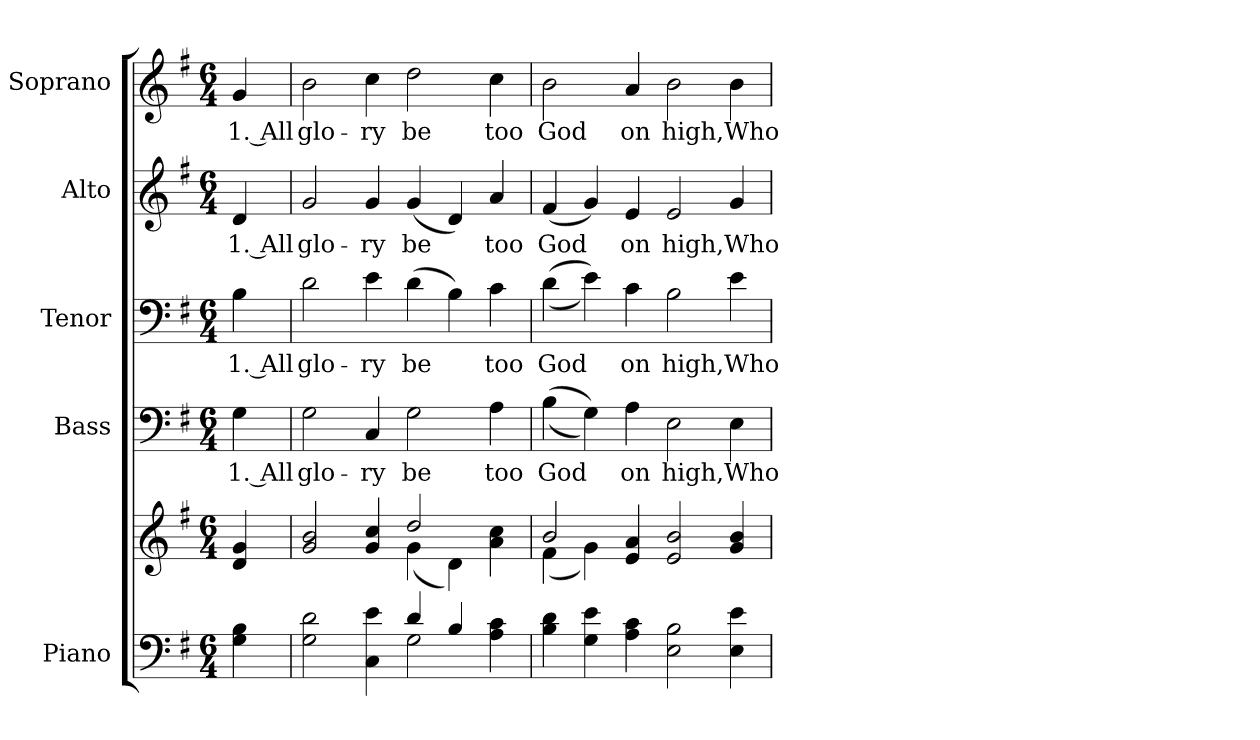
**kern	**kern	**kern	**text	**kern	**text	**kern	**text	**kern	**text
*part5	*part5	*part4	*part4	*part3	*part3	*part2	*part2	*part1	*part1
*staff6	*staff5	*staff4	*staff4	*staff3	*staff3	*staff2	*staff2	*staff1	*staff1
*I"Piano	*	*I"Bass	*	*I"Tenor	*	*I"Alto	*	*I"Soprano	*
*I'Pno.	*	*I'B.	*	*I'T.	*	*I'A.	*	*I'S.	*
!!LO:PB:g=z
*clefF4	*clefG2	*clefF4	*	*clefF4	*	*clefG2	*	*clefG2	*
*k[f#]	*k[f#]	*k[f#]	*	*k[f#]	*	*k[f#]	*	*k[f#]	*
*G:	*G:	*G:	*	*G:	*	*G:	*	*G:	*
*M6/4	*M6/4	*M6/4	*	*M6/4	*	*M6/4	*	*M6/4	*
*MM180	*MM180	*MM180	*	*MM180	*	*MM180	*	*MM180	*
=	=	=	=	=	=	=	=	=	=
!	!	!	!LO:LY:b:color=#000000	!	!	!	!	!	!
!	!	!	!	!	!LO:LY:b:color=#000000	!	!	!	!
!	!	!	!	!	!	!	!LO:LY:b:color=#000000	!	!
!	!	!	!	!	!	!	!	!	!LO:LY:b:color=#000000
4Gi\ 4Bi	4di/ 4gi	4Gi\	1. All	4Bi\	1. All	4di/	1. All	4gi/	1. All
=1	=1	=1	=1	=1	=1	=1	=1	=1	=1
*^	*^	*	*	*	*	*	*	*	*
!	!	!	!	!	!LO:LY:b:color=#000000	!	!	!	!	!	!
!	!	!	!	!	!	!	!LO:LY:b:color=#000000	!	!	!	!
!	!	!	!	!	!	!	!	!	!LO:LY:b:color=#000000	!	!
!	!	!	!	!	!	!	!	!	!	!	!LO:LY:b:color=#000000
2Gi\ 2di	2.ryy	2gi/ 2bi	2.ryy	2Gi\	glo-	2di\	glo-	2gi/	glo-	2bi\	glo-
!	!	!	!	!	!LO:LY:b:color=#000000	!	!	!	!	!	!
!	!	!	!	!	!	!	!LO:LY:b:color=#000000	!	!	!	!
!	!	!	!	!	!	!	!	!	!LO:LY:b:color=#000000	!	!
!	!	!	!	!	!	!	!	!	!	!	!LO:LY:b:color=#000000
4Ci\ 4ei	.	4gi/ 4cci	.	4Ci/	-ry	4ei\	-ry	4gi/	-ry	4cci\	-ry
!	!	!	!	!	!LO:LY:b:color=#000000	!	!	!	!	!	!
!	!	!	!	!	!	!	!LO:LY:b:color=#000000	!	!	!	!
!	!	!	!	!	!	!	!	!	!LO:LY:b:color=#000000	!	!
!	!	!	!	!	!	!	!	!	!	!	!LO:LY:b:color=#000000
4di/	2Gi\	2ddi/	(4gi\	2Gi\	be	(4di\	be	(4gi/	be	2ddi\	be
4Bi/	.	.	4di\)	.	.	4Bi\)	.	4di/)	.	.	.
!	!	!	!	!	!LO:LY:b:color=#000000	!	!	!	!	!	!
!	!	!	!	!	!	!	!LO:LY:b:color=#000000	!	!	!	!
!	!	!	!	!	!	!	!	!	!LO:LY:b:color=#000000	!	!
!	!	!	!	!	!	!	!	!	!	!	!LO:LY:b:color=#000000
4Ai\ 4ci	4ryy	4ai\ 4cci	4ryy	4Ai\	too	4ci\	too	4ai/	too	4cci\	too
*v	*v	*	*	*	*	*	*	*	*	*	*
=2	=2	=2	=2	=2	=2	=2	=2	=2	=2	=2
*^	*	*	*	*	*	*	*	*	*	*
!	!	!	!	!	!LO:LY:b:color=#000000	!	!	!	!	!	!
*v	*v	*	*	*	*	*	*	*	*	*	*
*^	*	*	*	*	*	*	*	*	*	*
!	!	!	!	!	!	!	!LO:LY:b:color=#000000	!	!	!	!
*v	*v	*	*	*	*	*	*	*	*	*	*
*^	*	*	*	*	*	*	*	*	*	*
!	!	!	!	!	!	!	!	!	!LO:LY:b:color=#000000	!	!
*v	*v	*	*	*	*	*	*	*	*	*	*
*^	*	*	*	*	*	*	*	*	*	*
!	!	!	!	!	!	!	!	!	!	!	!LO:LY:b:color=#000000
*v	*v	*	*	*	*	*	*	*	*	*	*
4Bi\ 4di	2bi/	(4f#i\	((4Bi\	God	((4di\	God	(4f#i/	God	2bi\	God
4Gi\ 4ei	.	4gi\)	4Gi\))	.	4ei\))	.	4gi/)	.	.	.
!	!	!	!	!LO:LY:b:color=#000000	!	!	!	!	!	!
!	!	!	!	!	!	!LO:LY:b:color=#000000	!	!	!	!
!	!	!	!	!	!	!	!	!LO:LY:b:color=#000000	!	!
!	!	!	!	!	!	!	!	!	!	!LO:LY:b:color=#000000
4Ai\ 4ci	4ei/ 4ai	4ryy	4Ai\	on	4ci\	on	4ei/	on	4ai/	on
!	!	!	!	!LO:LY:b:color=#000000	!	!	!	!	!	!
!	!	!	!	!	!	!LO:LY:b:color=#000000	!	!	!	!
!	!	!	!	!	!	!	!	!LO:LY:b:color=#000000	!	!
!	!	!	!	!	!	!	!	!	!	!LO:LY:b:color=#000000
2Ei\ 2Bi	2ei/ 2bi	2.ryy	2Ei\	high,	2Bi\	high,	2ei/	high,	2bi\	high,
!	!	!	!	!LO:LY:b:color=#000000	!	!	!	!	!	!
!	!	!	!	!	!	!LO:LY:b:color=#000000	!	!	!	!
!	!	!	!	!	!	!	!	!LO:LY:b:color=#000000	!	!
!	!	!	!	!	!	!	!	!	!	!LO:LY:b:color=#000000
4Ei\ 4ei	4gi/ 4bi	.	4Ei\	Who	4ei\	Who	4gi/	Who	4bi\	Who
*	*v	*v	*	*	*	*	*	*	*	*
=	=	=	=	=	=	=	=	=	=
*-	*-	*-	*-	*-	*-	*-	*-	*-	*-
